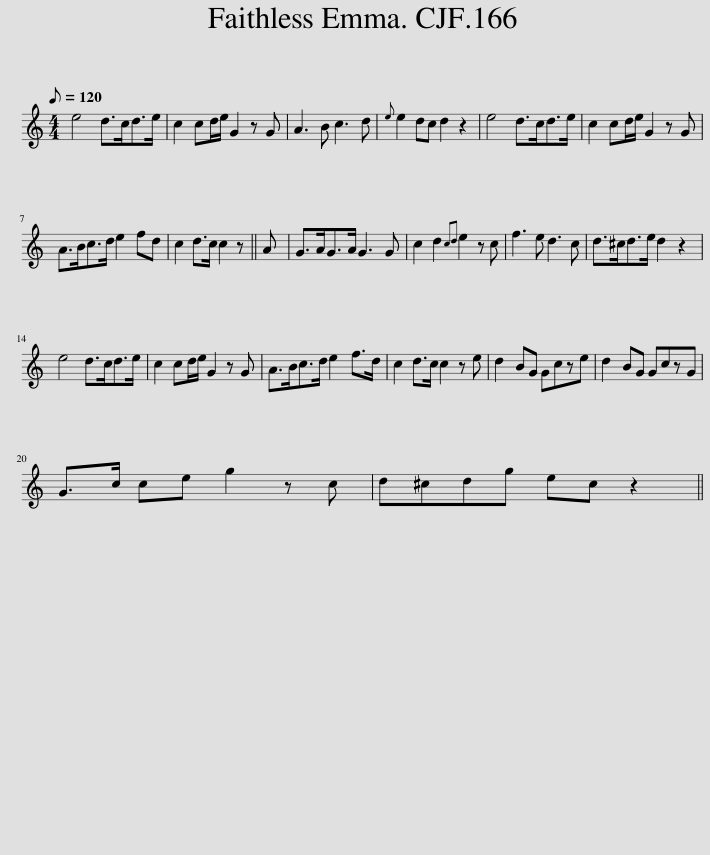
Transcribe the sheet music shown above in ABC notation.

X:1
L:1/8
Q:1/8=120
M:4/4
I:linebreak $
K:C
V:1 treble
V:1
 e4 d>cd>e | c2 cd/e/ G2 z G | A3 B c3 d |{e} e2 dc d2 z2 | e4 d>cd>e | %5
 c2 cd/e/ G2 z G |$ A>Bc>d e2 fd | c2 d>c c2 z || A | G>AG>A G3 G | %10
 c2 d2{cd} e2 z c | f3 e d3 c | d>^cd>e d2 z2 |$ e4 d>cd>e | c2 cd/e/ G2 z G | %15
 A>Bc>d e2 f>d | c2 d>c c2 z e | d2 BG Gcze | d2 BG GczG |$ G>c ce g2 z c | %20
 d^cdg ec z2 || %21
